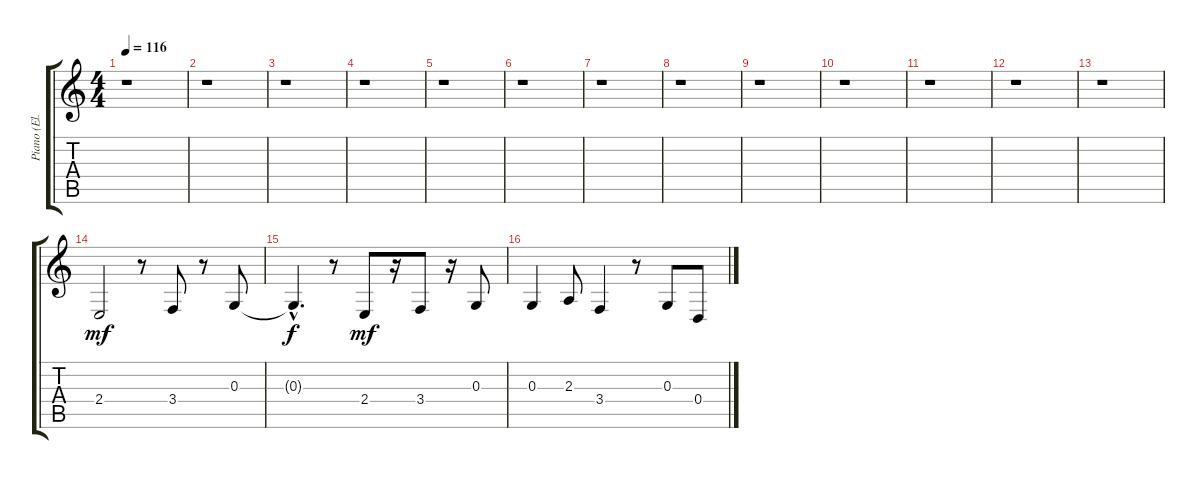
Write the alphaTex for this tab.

\track ("Piano (El. Grand)   " "Piano (El.") {instrument electricgrandpiano}
\staff {score tabs}
\tuning (E4 B3 G3 D3 A2 E2) {hide}
\ts (4 4)
\tempo 116
\clef g2
\ks c
r.1{dy mf} |
r.1 |
r.1 |
r.1 |
r.1 |
r.1 |
r.1 |
r.1 |
r.1 |
r.1 |
r.1 |
r.1 |
r.1 |
2.4.2 r.8 3.4.8 r.8 0.3.8 |
0.3{hac t}.4{d dy f} r.8 2.4.8{dy mf} r.16 3.4.8 r.16 0.3.8 |
0.3.4 2.3.8 3.4.4 r.8 0.3.8 0.4.8
